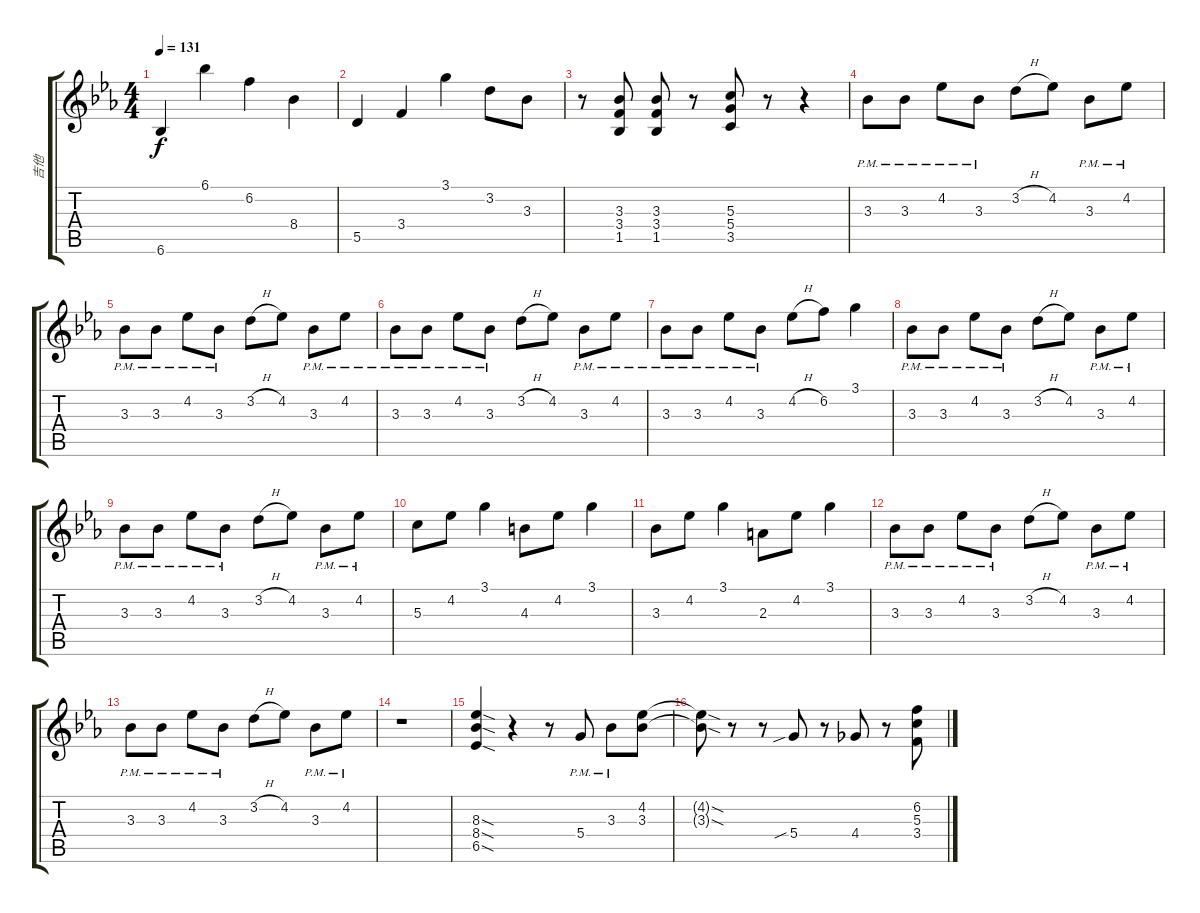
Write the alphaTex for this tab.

\track ("吉他" "吉他") {instrument overdrivenguitar}
\staff {score tabs}
\tuning (E4 B3 G3 D3 A2 E2) {hide}
\ts (4 4)
\tempo 131
\clef g2
\ks eb
6.6.4{dy f} 6.1.4 6.2.4 8.4.4 |
5.5.4 3.4.4 3.1.4 3.2.8 3.3.8 |
r.8 (3.3 3.4 1.5).8 (3.3 3.4 1.5).8 r.8 (5.3 5.4 3.5).8 r.8 r.4 |
3.3{pm}.8 3.3{pm}.8 4.2{pm}.8 3.3{pm}.8 3.2{h}.8 4.2.8 3.3{pm}.8 4.2{pm}.8 |
3.3{pm}.8 3.3{pm}.8 4.2{pm}.8 3.3{pm}.8 3.2{h}.8 4.2.8 3.3{pm}.8 4.2{pm}.8 |
3.3{pm}.8 3.3{pm}.8 4.2{pm}.8 3.3{pm}.8 3.2{h}.8 4.2.8 3.3{pm}.8 4.2{pm}.8 |
3.3{pm}.8 3.3{pm}.8 4.2{pm}.8 3.3{pm}.8 4.2{h}.8 6.2.8 3.1.4 |
3.3{pm}.8 3.3{pm}.8 4.2{pm}.8 3.3{pm}.8 3.2{h}.8 4.2.8 3.3{pm}.8 4.2{pm}.8 |
3.3{pm}.8 3.3{pm}.8 4.2{pm}.8 3.3{pm}.8 3.2{h}.8 4.2.8 3.3{pm}.8 4.2{pm}.8 |
5.3.8 4.2.8 3.1.4 4.3.8 4.2.8 3.1.4 |
3.3.8 4.2.8 3.1.4 2.3.8 4.2.8 3.1.4 |
3.3{pm}.8 3.3{pm}.8 4.2{pm}.8 3.3{pm}.8 3.2{h}.8 4.2.8 3.3{pm}.8 4.2{pm}.8 |
3.3{pm}.8 3.3{pm}.8 4.2{pm}.8 3.3{pm}.8 3.2{h}.8 4.2.8 3.3{pm}.8 4.2{pm}.8 |
r.1 |
(8.3{sod} 8.4{sod} 6.5{sod}).4 r.4 r.8 5.4{pm}.8 3.3{pm}.8 (4.2 3.3).8 |
(4.2{sod t} 3.3{sod t}).8 r.8 r.8 5.4{sib}.8 r.8 4.4.8 r.8 (6.2 5.3 3.4).8
